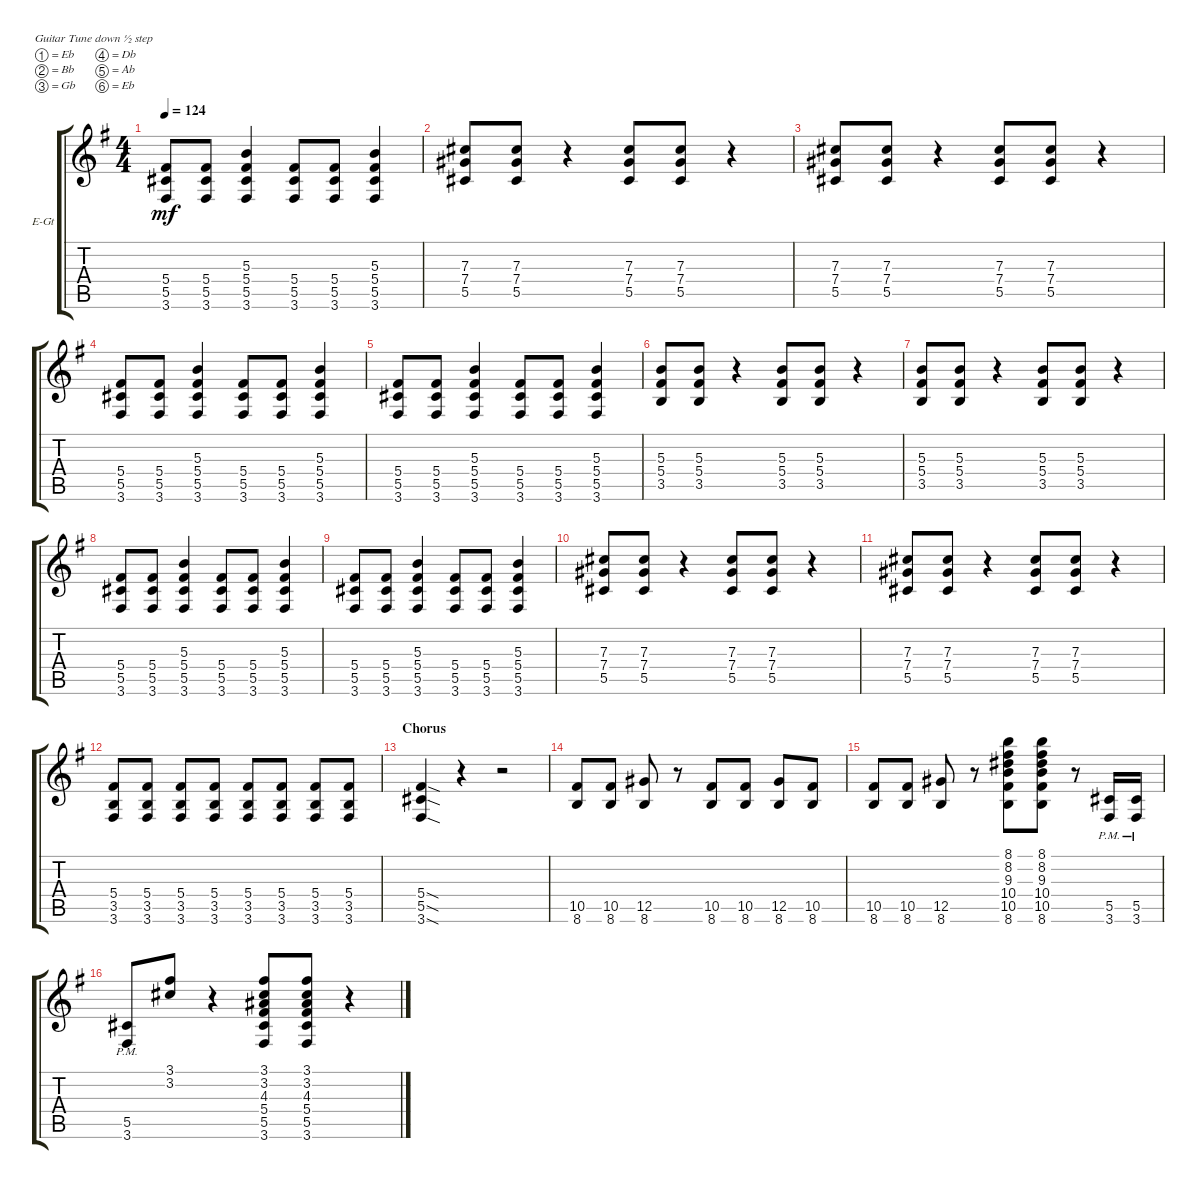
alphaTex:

\defaultSystemsLayout 4
\bracketExtendMode groupsimilarinstruments
\firstSystemTrackNameOrientation horizontal
\otherSystemsTrackNameOrientation horizontal
\track ("PAUL STANLEY" "E-Gt") {instrument distortionguitar}
\staff {score tabs}
\tuning (Eb4 Bb3 Gb3 Db3 Ab2 Eb2)
\ts (4 4)
\tempo 124
\clef g2
\ks g
(3.6 5.5 5.4).8{dy mf} (5.4 5.5 3.6).8 (3.6 5.5 5.4 5.3).4 (5.4 5.5 3.6).8 (3.6 5.5 5.4).8 (5.3 5.4 5.5 3.6).4 |
(5.5 7.4 7.3).8 (7.3 7.4 5.5).8 r.4 (5.5 7.4 7.3).8 (7.3 7.4 5.5).8 r.4 |
(5.5 7.4 7.3).8 (7.3 7.4 5.5).8 r.4 (5.5 7.4 7.3).8 (7.3 7.4 5.5).8 r.4 |
(3.6 5.5 5.4).8 (5.4 5.5 3.6).8 (3.6 5.5 5.4 5.3).4 (5.4 5.5 3.6).8 (3.6 5.5 5.4).8 (5.3 5.4 5.5 3.6).4 |
(3.6 5.5 5.4).8 (5.4 5.5 3.6).8 (3.6 5.5 5.4 5.3).4 (5.4 5.5 3.6).8 (3.6 5.5 5.4).8 (5.3 5.4 5.5 3.6).4 |
(3.5 5.4 5.3).8 (5.3 5.4 3.5).8 r.4 (3.5 5.4 5.3).8 (5.3 5.4 3.5).8 r.4 |
(3.5 5.4 5.3).8 (5.3 5.4 3.5).8 r.4 (3.5 5.4 5.3).8 (5.3 5.4 3.5).8 r.4 |
(3.6 5.5 5.4).8 (5.4 5.5 3.6).8 (3.6 5.5 5.4 5.3).4 (5.4 5.5 3.6).8 (3.6 5.5 5.4).8 (5.3 5.4 5.5 3.6).4 |
(3.6 5.5 5.4).8 (5.4 5.5 3.6).8 (3.6 5.5 5.4 5.3).4 (5.4 5.5 3.6).8 (3.6 5.5 5.4).8 (5.3 5.4 5.5 3.6).4 |
(5.5 7.4 7.3).8 (7.3 7.4 5.5).8 r.4 (5.5 7.4 7.3).8 (7.3 7.4 5.5).8 r.4 |
(5.5 7.4 7.3).8 (7.3 7.4 5.5).8 r.4 (5.5 7.4 7.3).8 (7.3 7.4 5.5).8 r.4 |
(3.6 3.5 5.4).8 (3.6 3.5 5.4).8 (3.6 3.5 5.4).8 (3.6 3.5 5.4).8 (3.6 3.5 5.4).8 (3.6 3.5 5.4).8 (3.6 3.5 5.4).8 (3.6 3.5 5.4).8 |
\section ("" "Chorus")
(3.6{sod} 5.5{sod} 5.4{sod}).4 r.4 r.2 |
(8.6 10.5).8 (10.5 8.6).8 (8.6 12.5).8 r.8 (8.6 10.5).8 (10.5 8.6).8 (8.6 12.5).8 (10.5 8.6).8 |
(8.6 10.5).8 (10.5 8.6).8 (8.6 12.5).8 r.8 (8.6 10.5 10.4 9.3 8.2 8.1).8 (8.1 8.2 9.3 10.4 10.5 8.6).8 r.8 (5.5{pm} 3.6).16 (3.6 5.5{pm}).16 |
(3.6 5.5{pm}).8 (3.1 3.2).8 r.4 (3.1 3.2 4.3 5.4 5.5 3.6).8 (3.6 5.5 5.4 4.3 3.2 3.1).8 r.4
